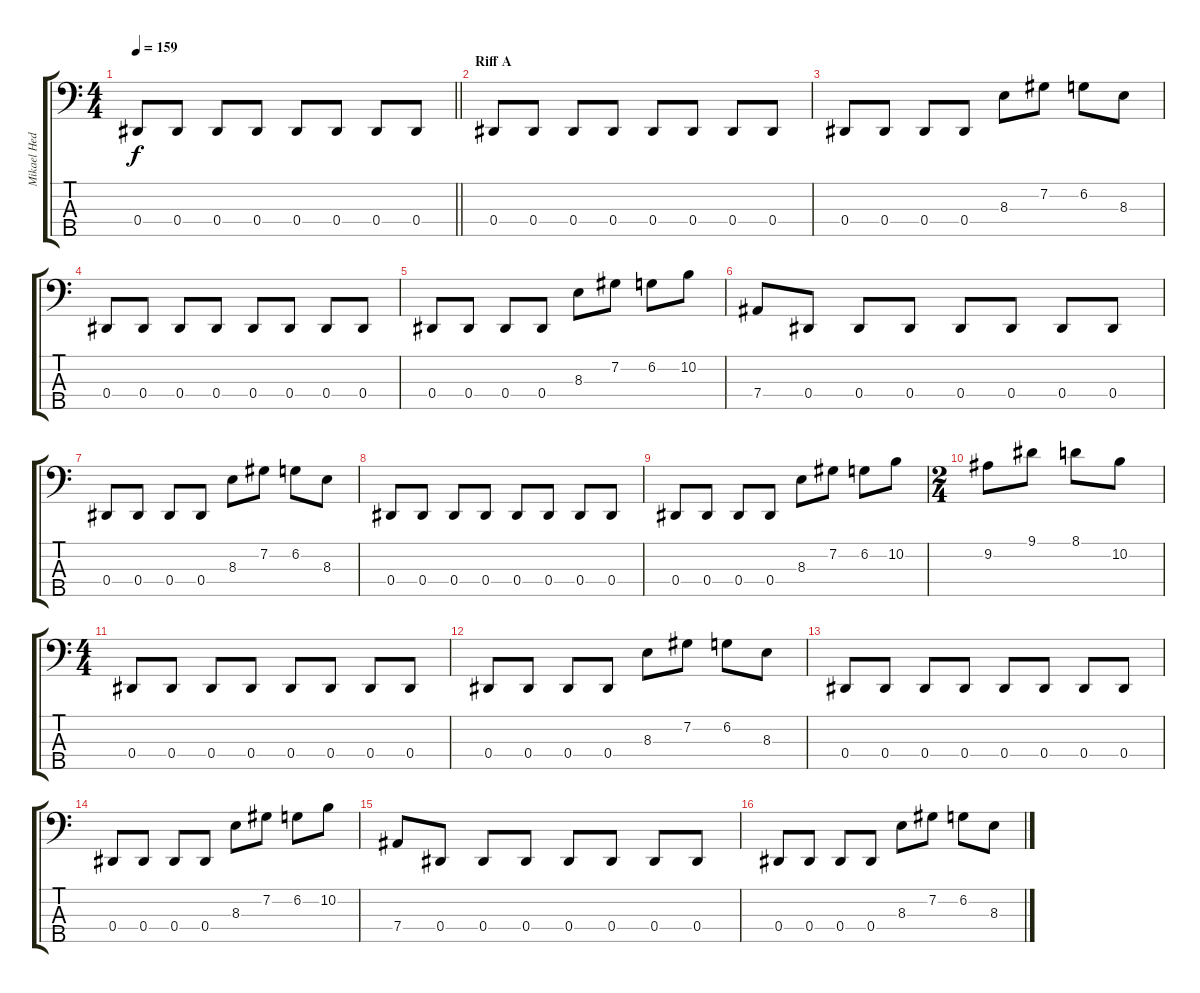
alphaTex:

\track ("Mikael Hedlund" "Mikael Hed") {instrument electricbasspick}
\staff {score tabs}
\tuning (Gb2 Db2 Ab1 Eb1 Bb0) {hide}
\ts (4 4)
\tempo 159
\clef f4
\barLineRight lightlight
\ks c
0.4.8{dy f} 0.4.8 0.4.8 0.4.8 0.4.8 0.4.8 0.4.8 0.4.8 |
\section ("" "Riff A")
0.4.8 0.4.8 0.4.8 0.4.8 0.4.8 0.4.8 0.4.8 0.4.8 |
0.4.8 0.4.8 0.4.8 0.4.8 8.3.8 7.2.8 6.2.8 8.3.8 |
0.4.8 0.4.8 0.4.8 0.4.8 0.4.8 0.4.8 0.4.8 0.4.8 |
0.4.8 0.4.8 0.4.8 0.4.8 8.3.8 7.2.8 6.2.8 10.2.8 |
7.4.8 0.4.8 0.4.8 0.4.8 0.4.8 0.4.8 0.4.8 0.4.8 |
0.4.8 0.4.8 0.4.8 0.4.8 8.3.8 7.2.8 6.2.8 8.3.8 |
0.4.8 0.4.8 0.4.8 0.4.8 0.4.8 0.4.8 0.4.8 0.4.8 |
0.4.8 0.4.8 0.4.8 0.4.8 8.3.8 7.2.8 6.2.8 10.2.8 |
\ts (2 4)
9.2.8 9.1.8 8.1.8 10.2.8 |
\ts (4 4)
0.4.8 0.4.8 0.4.8 0.4.8 0.4.8 0.4.8 0.4.8 0.4.8 |
0.4.8 0.4.8 0.4.8 0.4.8 8.3.8 7.2.8 6.2.8 8.3.8 |
0.4.8 0.4.8 0.4.8 0.4.8 0.4.8 0.4.8 0.4.8 0.4.8 |
0.4.8 0.4.8 0.4.8 0.4.8 8.3.8 7.2.8 6.2.8 10.2.8 |
7.4.8 0.4.8 0.4.8 0.4.8 0.4.8 0.4.8 0.4.8 0.4.8 |
0.4.8 0.4.8 0.4.8 0.4.8 8.3.8 7.2.8 6.2.8 8.3.8
